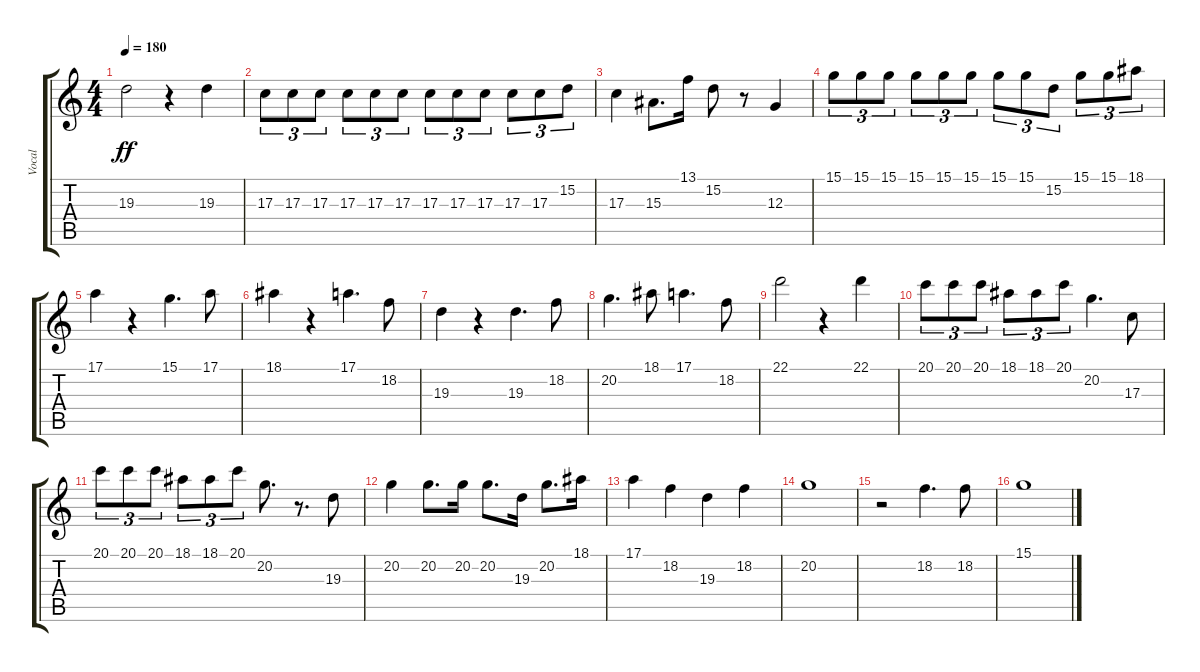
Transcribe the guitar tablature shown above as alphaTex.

\track ("Vocal" "Vocal") {instrument clarinet}
\staff {score tabs}
\tuning (E4 B3 G3 D3 A2 E2) {hide}
\ts (4 4)
\tempo 180
\clef g2
\ks c
19.3.2{dy ff} r.4 19.3.4 |
17.3.8{tu (3 2)} 17.3.8{tu (3 2)} 17.3.8{tu (3 2)} 17.3.8{tu (3 2)} 17.3.8{tu (3 2)} 17.3.8{tu (3 2)} 17.3.8{tu (3 2)} 17.3.8{tu (3 2)} 17.3.8{tu (3 2)} 17.3.8{tu (3 2)} 17.3.8{tu (3 2)} 15.2.8{tu (3 2)} |
17.3.4 15.3.8{d} 13.1.16 15.2.8 r.8 12.3.4 |
15.1.8{tu (3 2)} 15.1.8{tu (3 2)} 15.1.8{tu (3 2)} 15.1.8{tu (3 2)} 15.1.8{tu (3 2)} 15.1.8{tu (3 2)} 15.1.8{tu (3 2)} 15.1.8{tu (3 2)} 15.2.8{tu (3 2)} 15.1.8{tu (3 2)} 15.1.8{tu (3 2)} 18.1.8{tu (3 2)} |
17.1.4 r.4 15.1.4{d} 17.1.8 |
18.1.4 r.4 17.1.4{d} 18.2.8 |
19.3.4 r.4 19.3.4{d} 18.2.8 |
20.2.4{d} 18.1.8 17.1.4{d} 18.2.8 |
22.1.2 r.4 22.1.4 |
20.1.8{tu (3 2)} 20.1.8{tu (3 2)} 20.1.8{tu (3 2)} 18.1.8{tu (3 2)} 18.1.8{tu (3 2)} 20.1.8{tu (3 2)} 20.2.4{d} 17.3.8 |
20.1.8{tu (3 2)} 20.1.8{tu (3 2)} 20.1.8{tu (3 2)} 18.1.8{tu (3 2)} 18.1.8{tu (3 2)} 20.1.8{tu (3 2)} 20.2.8{d} r.8{d} 19.3.8 |
20.2.4 20.2.8{d} 20.2.16 20.2.8{d} 19.3.16 20.2.8{d} 18.1.16 |
17.1.4 18.2.4 19.3.4 18.2.4 |
20.2.1 |
r.2 18.2.4{d} 18.2.8 |
15.1.1
